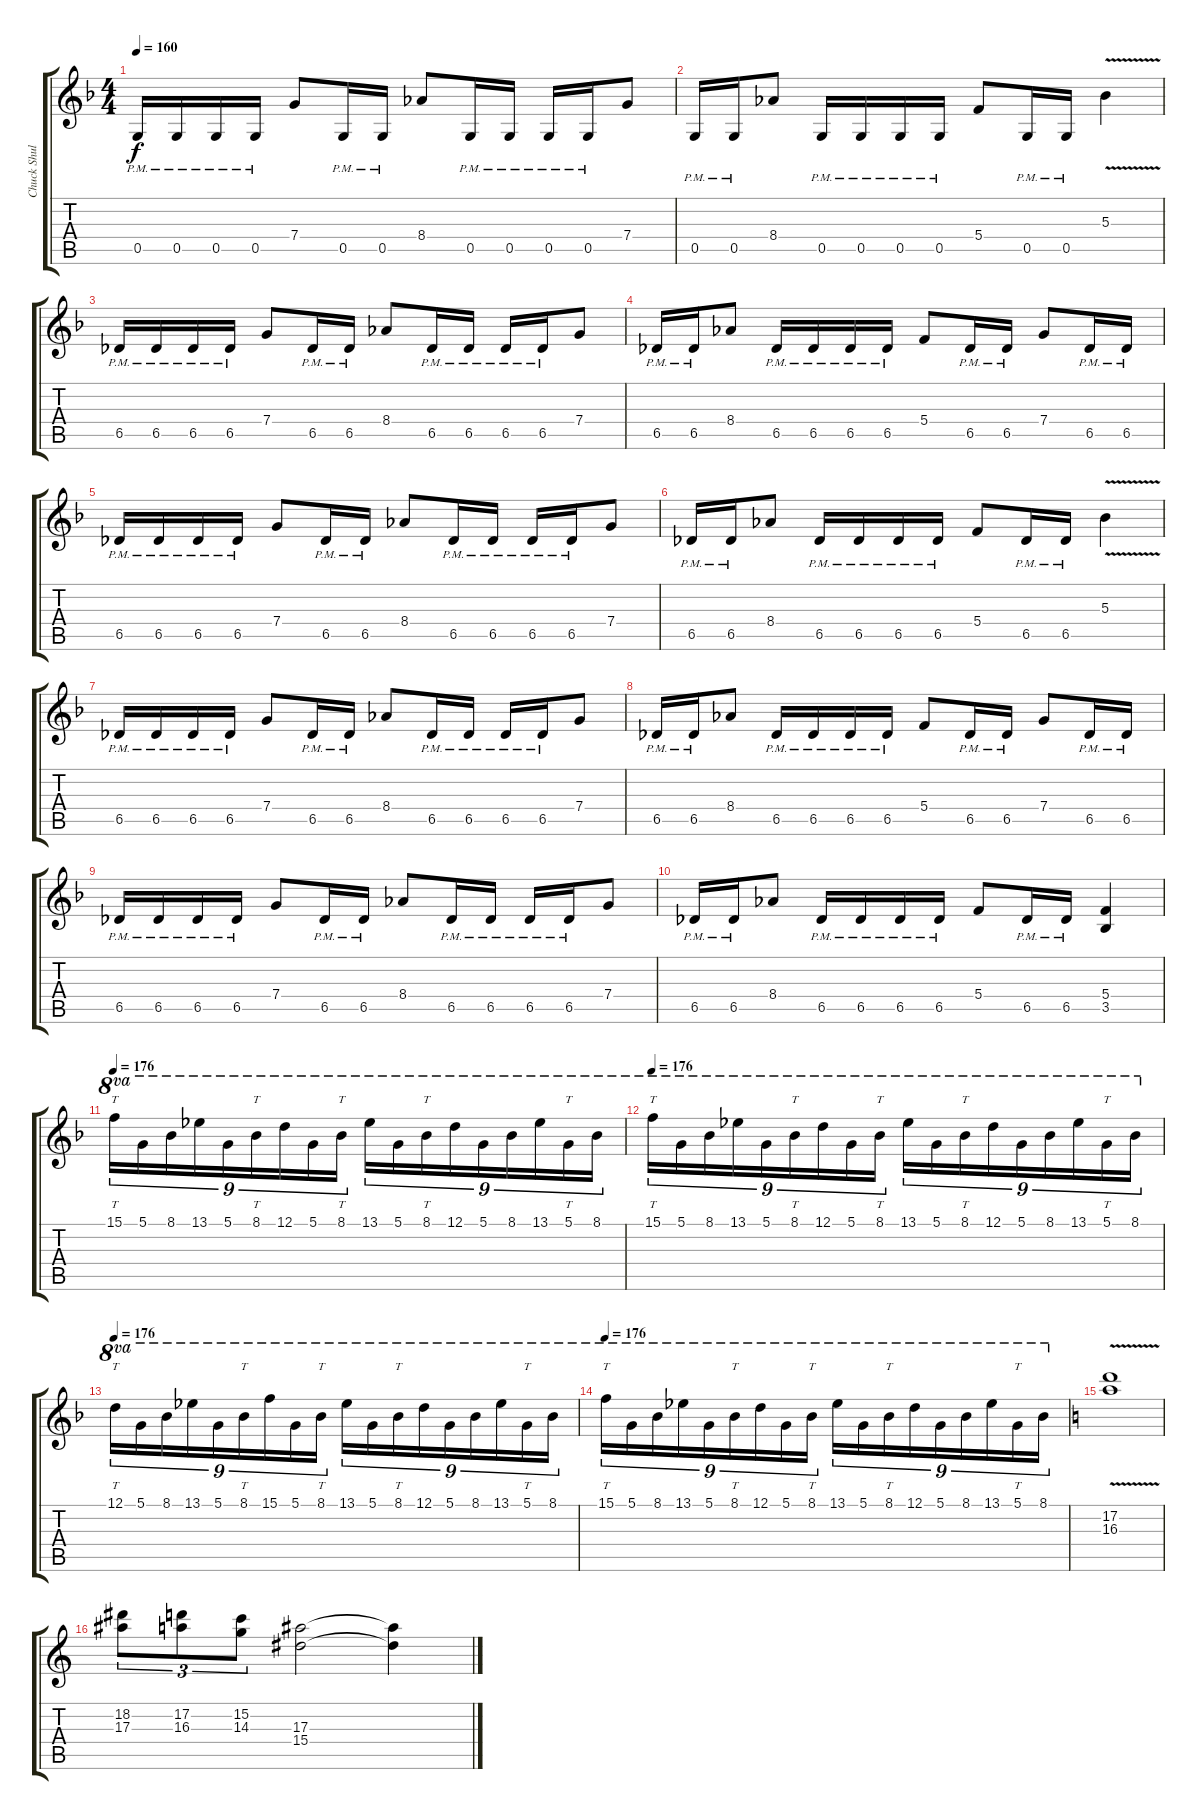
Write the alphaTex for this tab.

\track ("Chuck Shuldiner" "Chuck Shul") {instrument distortionguitar}
\staff {score tabs}
\tuning (D4 A3 F3 C3 G2 D2) {hide}
\ts (4 4)
\tempo 160
\clef g2
\ks f
0.5{pm}.16{dy f} 0.5{pm}.16 0.5{pm}.16 0.5{pm}.16 7.4.8 0.5{pm}.16 0.5{pm}.16 8.4.8 0.5{pm}.16 0.5{pm}.16 0.5{pm}.16 0.5{pm}.16 7.4.8 |
0.5{pm}.16 0.5{pm}.16 8.4.8 0.5{pm}.16 0.5{pm}.16 0.5{pm}.16 0.5{pm}.16 5.4.8 0.5{pm}.16 0.5{pm}.16 5.3{v}.4 |
6.5{pm}.16 6.5{pm}.16 6.5{pm}.16 6.5{pm}.16 7.4.8 6.5{pm}.16 6.5{pm}.16 8.4.8 6.5{pm}.16 6.5{pm}.16 6.5{pm}.16 6.5{pm}.16 7.4.8 |
6.5{pm}.16 6.5{pm}.16 8.4.8 6.5{pm}.16 6.5{pm}.16 6.5{pm}.16 6.5{pm}.16 5.4.8 6.5{pm}.16 6.5{pm}.16 7.4.8 6.5{pm}.16 6.5{pm}.16 |
6.5{pm}.16 6.5{pm}.16 6.5{pm}.16 6.5{pm}.16 7.4.8 6.5{pm}.16 6.5{pm}.16 8.4.8 6.5{pm}.16 6.5{pm}.16 6.5{pm}.16 6.5{pm}.16 7.4.8 |
6.5{pm}.16 6.5{pm}.16 8.4.8 6.5{pm}.16 6.5{pm}.16 6.5{pm}.16 6.5{pm}.16 5.4.8 6.5{pm}.16 6.5{pm}.16 5.3{v}.4 |
6.5{pm}.16 6.5{pm}.16 6.5{pm}.16 6.5{pm}.16 7.4.8 6.5{pm}.16 6.5{pm}.16 8.4.8 6.5{pm}.16 6.5{pm}.16 6.5{pm}.16 6.5{pm}.16 7.4.8 |
6.5{pm}.16 6.5{pm}.16 8.4.8 6.5{pm}.16 6.5{pm}.16 6.5{pm}.16 6.5{pm}.16 5.4.8 6.5{pm}.16 6.5{pm}.16 7.4.8 6.5{pm}.16 6.5{pm}.16 |
6.5{pm}.16 6.5{pm}.16 6.5{pm}.16 6.5{pm}.16 7.4.8 6.5{pm}.16 6.5{pm}.16 8.4.8 6.5{pm}.16 6.5{pm}.16 6.5{pm}.16 6.5{pm}.16 7.4.8 |
6.5{pm}.16 6.5{pm}.16 8.4.8 6.5{pm}.16 6.5{pm}.16 6.5{pm}.16 6.5{pm}.16 5.4.8 6.5{pm}.16 6.5{pm}.16 (5.4 3.5).4 |
\tempo 176
15.1.16{tt tu (9 8) ot 8va} 5.1.16{tu (9 8) ot 8va} 8.1.16{tu (9 8) ot 8va} 13.1.16{tu (9 8) ot 8va} 5.1.16{tu (9 8) ot 8va} 8.1.16{tt tu (9 8) ot 8va} 12.1.16{tu (9 8) ot 8va} 5.1.16{tu (9 8) ot 8va} 8.1.16{tt tu (9 8) ot 8va} 13.1.16{tu (9 8) ot 8va} 5.1.16{tu (9 8) ot 8va} 8.1.16{tt tu (9 8) ot 8va} 12.1.16{tu (9 8) ot 8va} 5.1.16{tu (9 8) ot 8va} 8.1.16{tu (9 8) ot 8va} 13.1.16{tu (9 8) ot 8va} 5.1.16{tt tu (9 8) ot 8va} 8.1.16{tu (9 8) ot 8va} |
\tempo 176
15.1.16{tt tu (9 8) ot 8va} 5.1.16{tu (9 8) ot 8va} 8.1.16{tu (9 8) ot 8va} 13.1.16{tu (9 8) ot 8va} 5.1.16{tu (9 8) ot 8va} 8.1.16{tt tu (9 8) ot 8va} 12.1.16{tu (9 8) ot 8va} 5.1.16{tu (9 8) ot 8va} 8.1.16{tt tu (9 8) ot 8va} 13.1.16{tu (9 8) ot 8va} 5.1.16{tu (9 8) ot 8va} 8.1.16{tt tu (9 8) ot 8va} 12.1.16{tu (9 8) ot 8va} 5.1.16{tu (9 8) ot 8va} 8.1.16{tu (9 8) ot 8va} 13.1.16{tu (9 8) ot 8va} 5.1.16{tt tu (9 8) ot 8va} 8.1.16{tu (9 8) ot 8va} |
\tempo 176
12.1.16{tt tu (9 8) ot 8va} 5.1.16{tu (9 8) ot 8va} 8.1.16{tu (9 8) ot 8va} 13.1.16{tu (9 8) ot 8va} 5.1.16{tu (9 8) ot 8va} 8.1.16{tt tu (9 8) ot 8va} 15.1.16{tu (9 8) ot 8va} 5.1.16{tu (9 8) ot 8va} 8.1.16{tt tu (9 8) ot 8va} 13.1.16{tu (9 8) ot 8va} 5.1.16{tu (9 8) ot 8va} 8.1.16{tt tu (9 8) ot 8va} 12.1.16{tu (9 8) ot 8va} 5.1.16{tu (9 8) ot 8va} 8.1.16{tu (9 8) ot 8va} 13.1.16{tu (9 8) ot 8va} 5.1.16{tt tu (9 8) ot 8va} 8.1.16{tu (9 8) ot 8va} |
\tempo 176
15.1.16{tt tu (9 8) ot 8va} 5.1.16{tu (9 8) ot 8va} 8.1.16{tu (9 8) ot 8va} 13.1.16{tu (9 8) ot 8va} 5.1.16{tu (9 8) ot 8va} 8.1.16{tt tu (9 8) ot 8va} 12.1.16{tu (9 8) ot 8va} 5.1.16{tu (9 8) ot 8va} 8.1.16{tt tu (9 8) ot 8va} 13.1.16{tu (9 8) ot 8va} 5.1.16{tu (9 8) ot 8va} 8.1.16{tt tu (9 8) ot 8va} 12.1.16{tu (9 8) ot 8va} 5.1.16{tu (9 8) ot 8va} 8.1.16{tu (9 8) ot 8va} 13.1.16{tu (9 8) ot 8va} 5.1.16{tt tu (9 8) ot 8va} 8.1.16{tu (9 8) ot 8va} |
\ks c
(17.2{v} 16.3).1 |
(18.2 17.3).8{tu (3 2)} (17.2 16.3).8{tu (3 2)} (15.2 14.3).8{tu (3 2)} (17.3 15.4).2 (17.3{t} 15.4{t}).4
